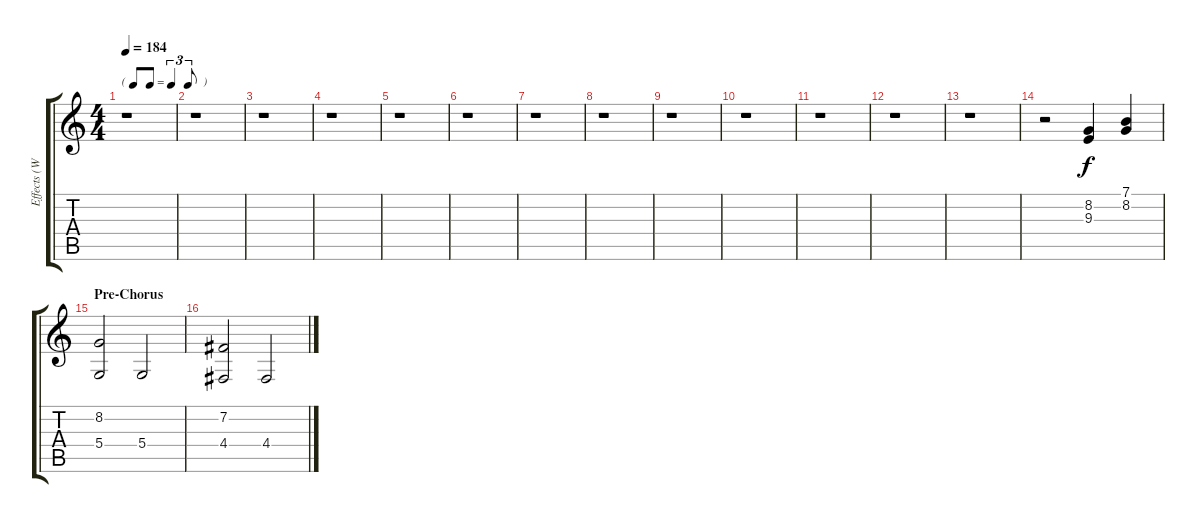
\track ("Effects (Warm)" "Effects (W") {instrument pad2warm}
\staff {score tabs}
\tuning (E4 B3 G3 D3 A2 E2) {hide}
\ts (4 4)
\tf triplet8th
\tempo 184
\clef g2
\ks c
r.1{dy f} |
r.1 |
r.1 |
r.1 |
r.1 |
r.1 |
r.1 |
r.1 |
r.1 |
r.1 |
r.1 |
r.1 |
r.1 |
r.2 (8.2 9.3).4 (7.1 8.2).4 |
\section ("" "Pre-Chorus")
(8.2 5.4).2 5.4.2 |
(7.2 4.4).2 4.4.2
